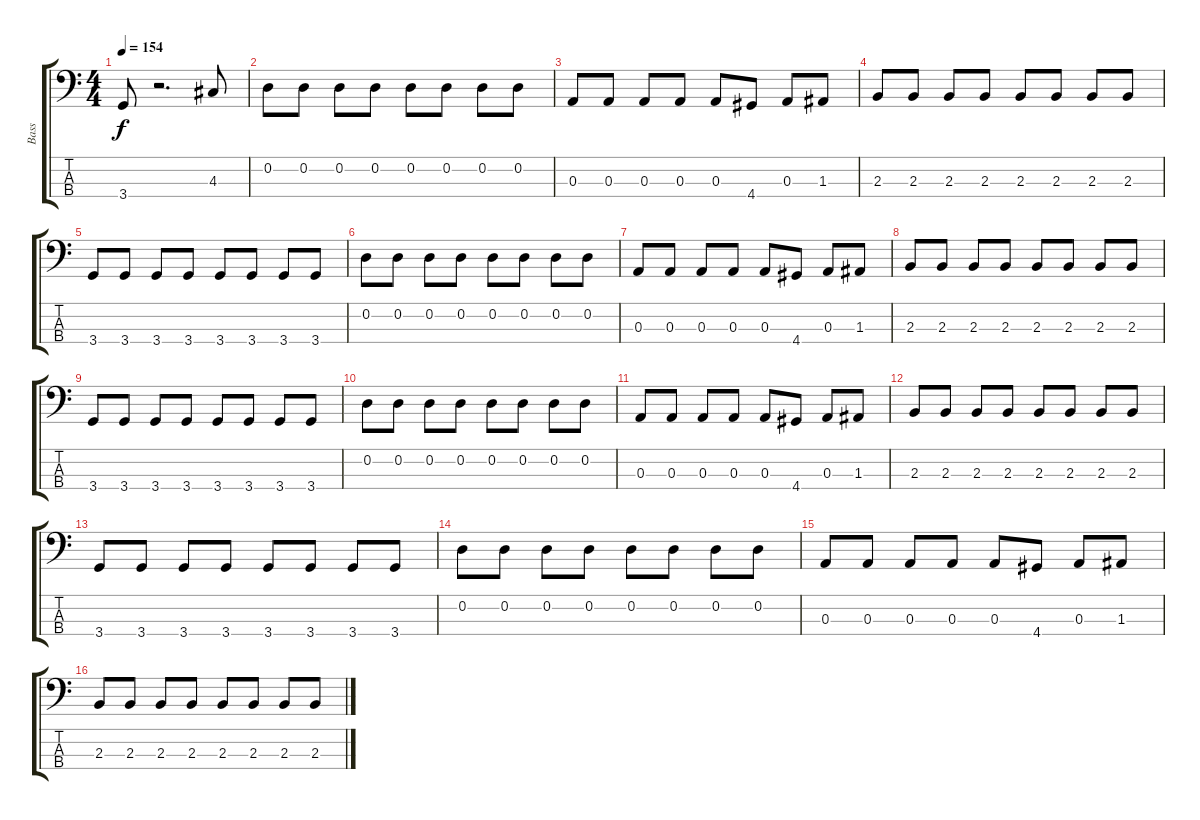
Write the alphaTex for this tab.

\track ("Bass" "Bass") {instrument electricbassfinger}
\staff {score tabs}
\tuning (G2 D2 A1 E1) {hide}
\ts (4 4)
\tempo 154
\clef f4
\ks c
3.4.8{dy f} r.2{d} 4.3.8 |
0.2.8 0.2.8 0.2.8 0.2.8 0.2.8 0.2.8 0.2.8 0.2.8 |
0.3.8 0.3.8 0.3.8 0.3.8 0.3.8 4.4.8 0.3.8 1.3.8 |
2.3.8 2.3.8 2.3.8 2.3.8 2.3.8 2.3.8 2.3.8 2.3.8 |
3.4.8 3.4.8 3.4.8 3.4.8 3.4.8 3.4.8 3.4.8 3.4.8 |
0.2.8 0.2.8 0.2.8 0.2.8 0.2.8 0.2.8 0.2.8 0.2.8 |
0.3.8 0.3.8 0.3.8 0.3.8 0.3.8 4.4.8 0.3.8 1.3.8 |
2.3.8 2.3.8 2.3.8 2.3.8 2.3.8 2.3.8 2.3.8 2.3.8 |
3.4.8 3.4.8 3.4.8 3.4.8 3.4.8 3.4.8 3.4.8 3.4.8 |
0.2.8 0.2.8 0.2.8 0.2.8 0.2.8 0.2.8 0.2.8 0.2.8 |
0.3.8 0.3.8 0.3.8 0.3.8 0.3.8 4.4.8 0.3.8 1.3.8 |
2.3.8 2.3.8 2.3.8 2.3.8 2.3.8 2.3.8 2.3.8 2.3.8 |
3.4.8 3.4.8 3.4.8 3.4.8 3.4.8 3.4.8 3.4.8 3.4.8 |
0.2.8 0.2.8 0.2.8 0.2.8 0.2.8 0.2.8 0.2.8 0.2.8 |
0.3.8 0.3.8 0.3.8 0.3.8 0.3.8 4.4.8 0.3.8 1.3.8 |
2.3.8 2.3.8 2.3.8 2.3.8 2.3.8 2.3.8 2.3.8 2.3.8
